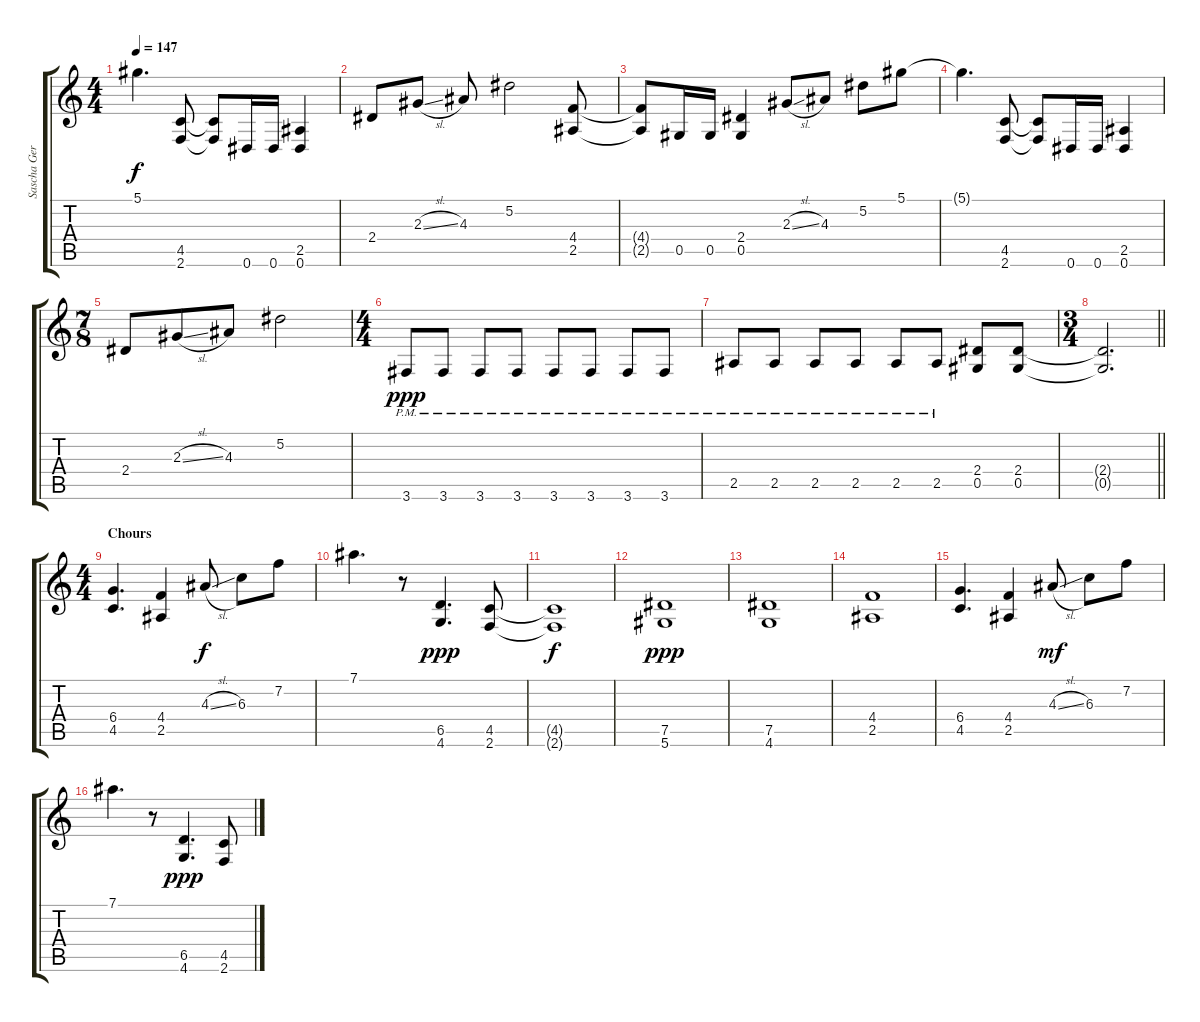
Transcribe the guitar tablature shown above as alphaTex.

\track ("Sascha Gerstner" "Sascha Ger") {instrument distortionguitar}
\staff {score tabs}
\tuning (Eb4 Bb3 Gb3 Db3 Ab2 Eb2) {hide}
\ts (4 4)
\tempo 147
\clef g2
\ks c
5.1{t}.4{d dy f} (4.5 2.6).8 (4.5{t} 2.6{t}).8 0.6.16 0.6.16 (2.5 0.6).4 |
2.4.8 2.3{sl}.8 4.3.8 5.2.2 (4.4 2.5).8 |
(4.4{t} 2.5{t}).8 0.5.16 0.5.16 (2.4 0.5).4 2.3{sl}.8 4.3.8 5.2.8 5.1.8 |
5.1{t}.4{d} (4.5 2.6).8 (4.5{t} 2.6{t}).8 0.6.16 0.6.16 (2.5 0.6).4 |
\ts (7 8)
2.4.8 2.3{sl}.8 4.3.8 5.2.2 |
\ts (4 4)
3.6{pm}.8{dy ppp} 3.6{pm}.8 3.6{pm}.8 3.6{pm}.8 3.6{pm}.8 3.6{pm}.8 3.6{pm}.8 3.6{pm}.8 |
2.5{pm}.8 2.5{pm}.8 2.5{pm}.8 2.5{pm}.8 2.5{pm}.8 2.5{pm}.8 (2.4 0.5).8 (2.4 0.5).8 |
\ts (3 4)
\barLineRight lightlight
(2.4{t} 0.5{t}).2{d} |
\ts (4 4)
\section ("" "Chours")
(6.4 4.5).4{d} (4.4 2.5).4 4.3{sl}.8{dy f} 6.3.8 7.2.8 |
7.1.4{d} r.8 (6.5 4.6).4{d dy ppp} (4.5 2.6).8 |
(4.5{t} 2.6{t}).1{dy f} |
(7.5 5.6).1{dy ppp} |
(7.5 4.6).1 |
(4.4 2.5).1 |
(6.4 4.5).4{d} (4.4 2.5).4 4.3{sl}.8{dy mf} 6.3.8 7.2.8 |
7.1.4{d} r.8 (6.5 4.6).4{d dy ppp} (4.5 2.6).8
